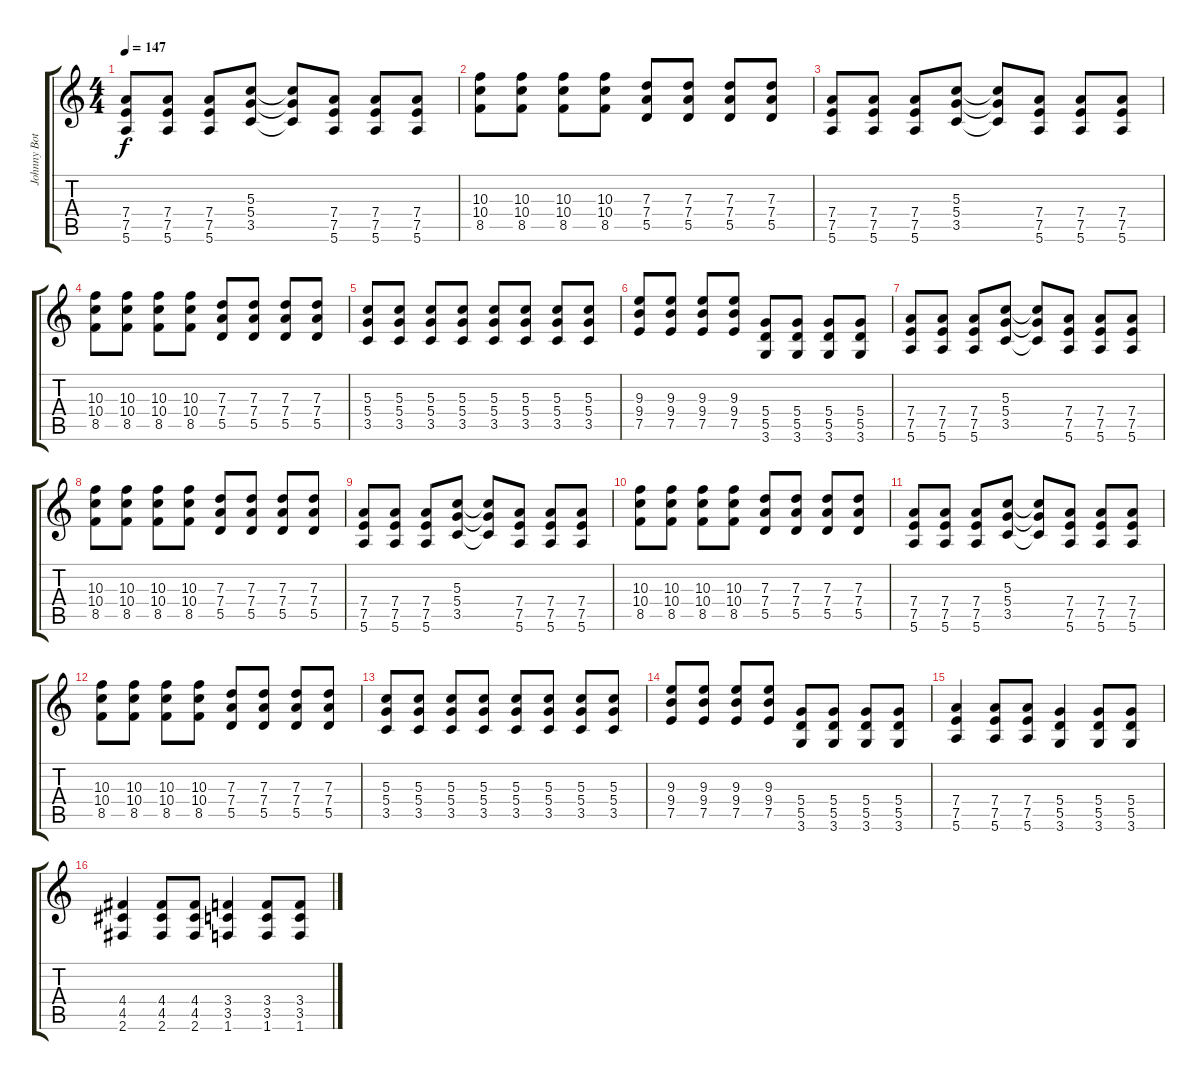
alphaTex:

\track ("Johnny Bottrop" "Johnny Bot") {instrument distortionguitar}
\staff {score tabs}
\tuning (E4 B3 G3 D3 A2 E2) {hide}
\ts (4 4)
\tempo 147
\clef g2
\ks c
(7.4 7.5 5.6).8{dy f} (7.4 7.5 5.6).8 (7.4 7.5 5.6).8 (5.3 5.4 3.5).8 (5.3{t} 5.4{t} 3.5{t}).8 (7.4 7.5 5.6).8 (7.4 7.5 5.6).8 (7.4 7.5 5.6).8 |
(10.3 10.4 8.5).8 (10.3 10.4 8.5).8 (10.3 10.4 8.5).8 (10.3 10.4 8.5).8 (7.3 7.4 5.5).8 (7.3 7.4 5.5).8 (7.3 7.4 5.5).8 (7.3 7.4 5.5).8 |
(7.4 7.5 5.6).8 (7.4 7.5 5.6).8 (7.4 7.5 5.6).8 (5.3 5.4 3.5).8 (5.3{t} 5.4{t} 3.5{t}).8 (7.4 7.5 5.6).8 (7.4 7.5 5.6).8 (7.4 7.5 5.6).8 |
(10.3 10.4 8.5).8 (10.3 10.4 8.5).8 (10.3 10.4 8.5).8 (10.3 10.4 8.5).8 (7.3 7.4 5.5).8 (7.3 7.4 5.5).8 (7.3 7.4 5.5).8 (7.3 7.4 5.5).8 |
(5.3 5.4 3.5).8 (5.3 5.4 3.5).8 (5.3 5.4 3.5).8 (5.3 5.4 3.5).8 (5.3 5.4 3.5).8 (5.3 5.4 3.5).8 (5.3 5.4 3.5).8 (5.3 5.4 3.5).8 |
(9.3 9.4 7.5).8 (9.3 9.4 7.5).8 (9.3 9.4 7.5).8 (9.3 9.4 7.5).8 (5.4 5.5 3.6).8 (5.4 5.5 3.6).8 (5.4 5.5 3.6).8 (5.4 5.5 3.6).8 |
(7.4 7.5 5.6).8 (7.4 7.5 5.6).8 (7.4 7.5 5.6).8 (5.3 5.4 3.5).8 (5.3{t} 5.4{t} 3.5{t}).8 (7.4 7.5 5.6).8 (7.4 7.5 5.6).8 (7.4 7.5 5.6).8 |
(10.3 10.4 8.5).8 (10.3 10.4 8.5).8 (10.3 10.4 8.5).8 (10.3 10.4 8.5).8 (7.3 7.4 5.5).8 (7.3 7.4 5.5).8 (7.3 7.4 5.5).8 (7.3 7.4 5.5).8 |
(7.4 7.5 5.6).8 (7.4 7.5 5.6).8 (7.4 7.5 5.6).8 (5.3 5.4 3.5).8 (5.3{t} 5.4{t} 3.5{t}).8 (7.4 7.5 5.6).8 (7.4 7.5 5.6).8 (7.4 7.5 5.6).8 |
(10.3 10.4 8.5).8 (10.3 10.4 8.5).8 (10.3 10.4 8.5).8 (10.3 10.4 8.5).8 (7.3 7.4 5.5).8 (7.3 7.4 5.5).8 (7.3 7.4 5.5).8 (7.3 7.4 5.5).8 |
(7.4 7.5 5.6).8 (7.4 7.5 5.6).8 (7.4 7.5 5.6).8 (5.3 5.4 3.5).8 (5.3{t} 5.4{t} 3.5{t}).8 (7.4 7.5 5.6).8 (7.4 7.5 5.6).8 (7.4 7.5 5.6).8 |
(10.3 10.4 8.5).8 (10.3 10.4 8.5).8 (10.3 10.4 8.5).8 (10.3 10.4 8.5).8 (7.3 7.4 5.5).8 (7.3 7.4 5.5).8 (7.3 7.4 5.5).8 (7.3 7.4 5.5).8 |
(5.3 5.4 3.5).8 (5.3 5.4 3.5).8 (5.3 5.4 3.5).8 (5.3 5.4 3.5).8 (5.3 5.4 3.5).8 (5.3 5.4 3.5).8 (5.3 5.4 3.5).8 (5.3 5.4 3.5).8 |
(9.3 9.4 7.5).8 (9.3 9.4 7.5).8 (9.3 9.4 7.5).8 (9.3 9.4 7.5).8 (5.4 5.5 3.6).8 (5.4 5.5 3.6).8 (5.4 5.5 3.6).8 (5.4 5.5 3.6).8 |
(7.4 7.5 5.6).4 (7.4 7.5 5.6).8 (7.4 7.5 5.6).8 (5.4 5.5 3.6).4 (5.4 5.5 3.6).8 (5.4 5.5 3.6).8 |
(4.4 4.5 2.6).4 (4.4 4.5 2.6).8 (4.4 4.5 2.6).8 (3.4 3.5 1.6).4 (3.4 3.5 1.6).8 (3.4 3.5 1.6).8
